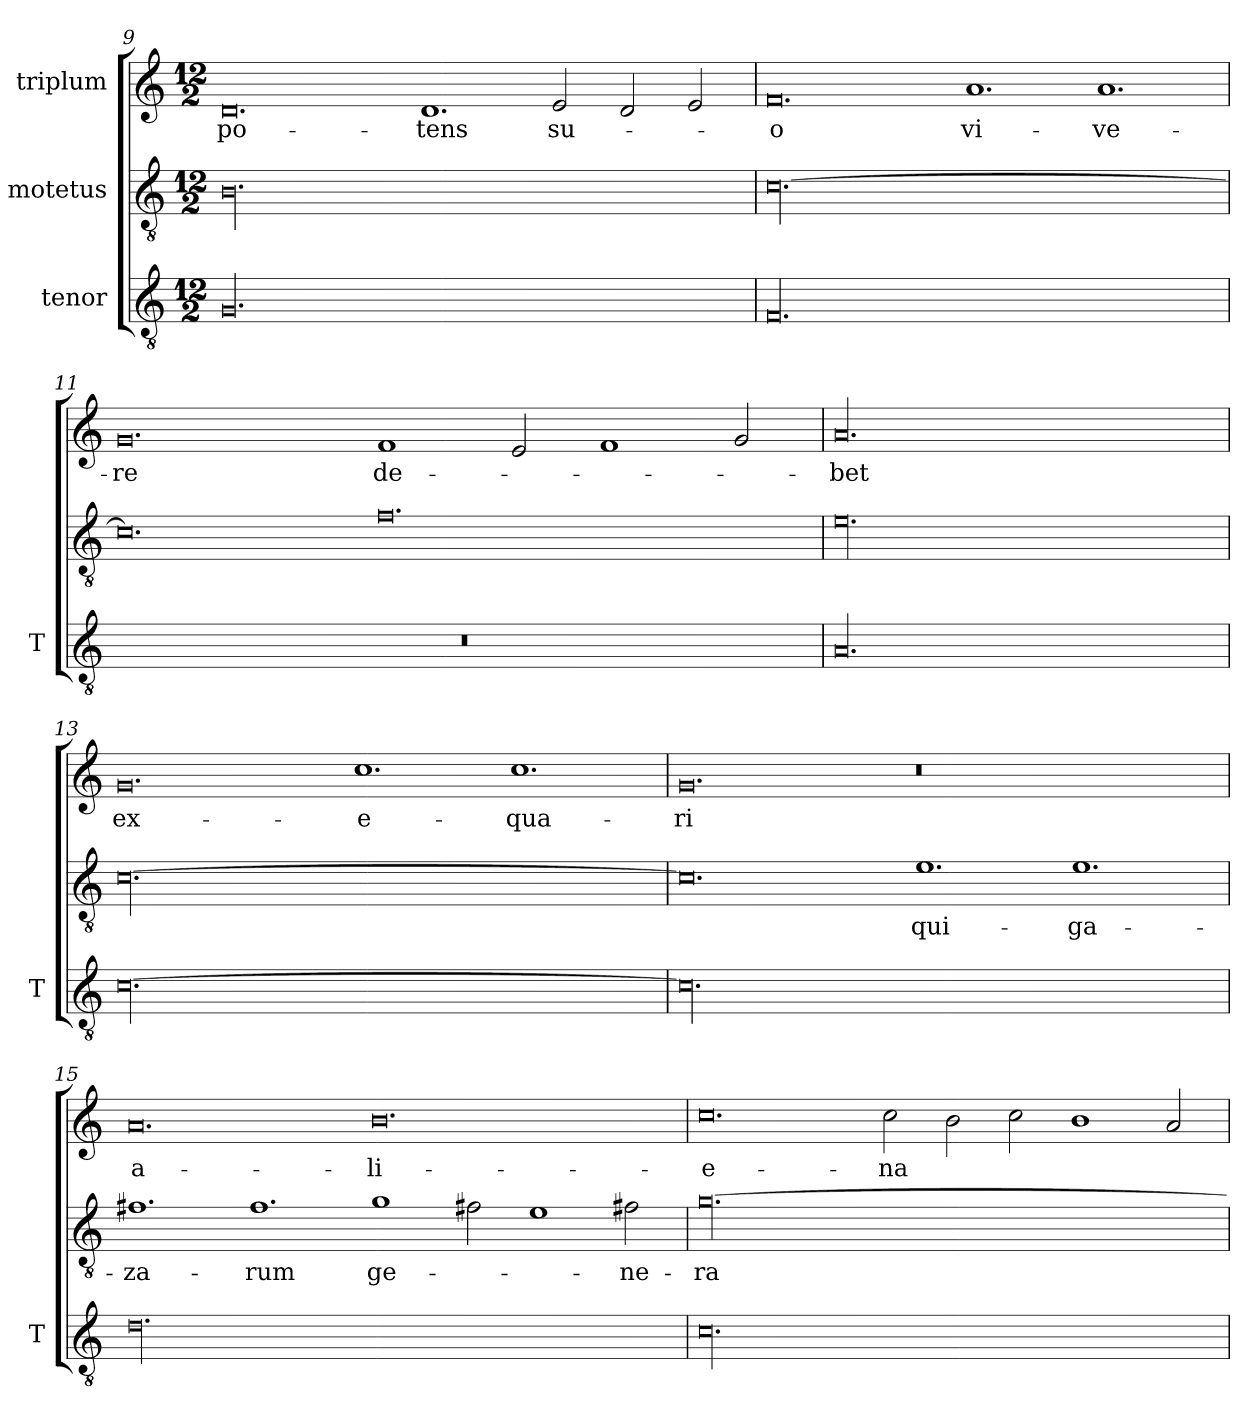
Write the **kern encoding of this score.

**kern	**kern	**text	**kern	**text
*part3	*part2	*part2	*part1	*part1
*staff3	*staff2	*staff2	*staff1	*staff1
*I"tenor	*I"motetus	*	*I"triplum	*
*I'T	*	*	*	*
*clefGv2	*clefGv2	*	*clefG2	*
*k[]	*k[]	*	*k[]	*
*C:	*C:	*	*C:	*
*M12/2	*M12/2	*	*M12/2	*
=9	=9	=9	=9	=9
00.G/	00.B\	.	0.d/	po-
.	.	.	1.d/	-tens
.	.	.	2e/	su-
.	.	.	2d/	.
.	.	.	2e/	.
=10	=10	=10	=10	=10
00.F/	[00.c\	.	0.f/	-o
.	.	.	1.a/	vi-
.	.	.	1.a/	-ve-
=11	=11	=11	=11	=11
00.r	0.c\]	.	0.g/	-re
.	0.f\	.	1f/	de-
.	.	.	2e/	.
.	.	.	1f/	.
.	.	.	2g/	.
=12	=12	=12	=12	=12
00.A/	00.e\	.	00.a/	-bet
=13	=13	=13	=13	=13
[00.c\	[00.c\	.	0.g/	ex-
.	.	.	1.cc\	-e-
.	.	.	1.cc\	-qua-
=14	=14	=14	=14	=14
00.c\]	0.c\]	.	0.g/	-ri
.	1.e\	qui-	0.r	.
.	1.e\	ga-	.	.
=15	=15	=15	=15	=15
00.d\	1.f#X\	-za-	0.a/	a-
.	1.f#\	-rum	.	.
.	1g\	ge-	0.b\	-li-
.	2f#X\	.	.	.
.	1e\	.	.	.
.	2f#X\	-ne-	.	.
=16	=16	=16	=16	=16
00.c\	[00.g\	-ra	0.cc\	-e-
.	.	.	2cc\	-na
.	.	.	2b\	.
.	.	.	2cc\	.
.	.	.	1b\	.
.	.	.	2a/	.
=	=	=	=	=
*-	*-	*-	*-	*-
